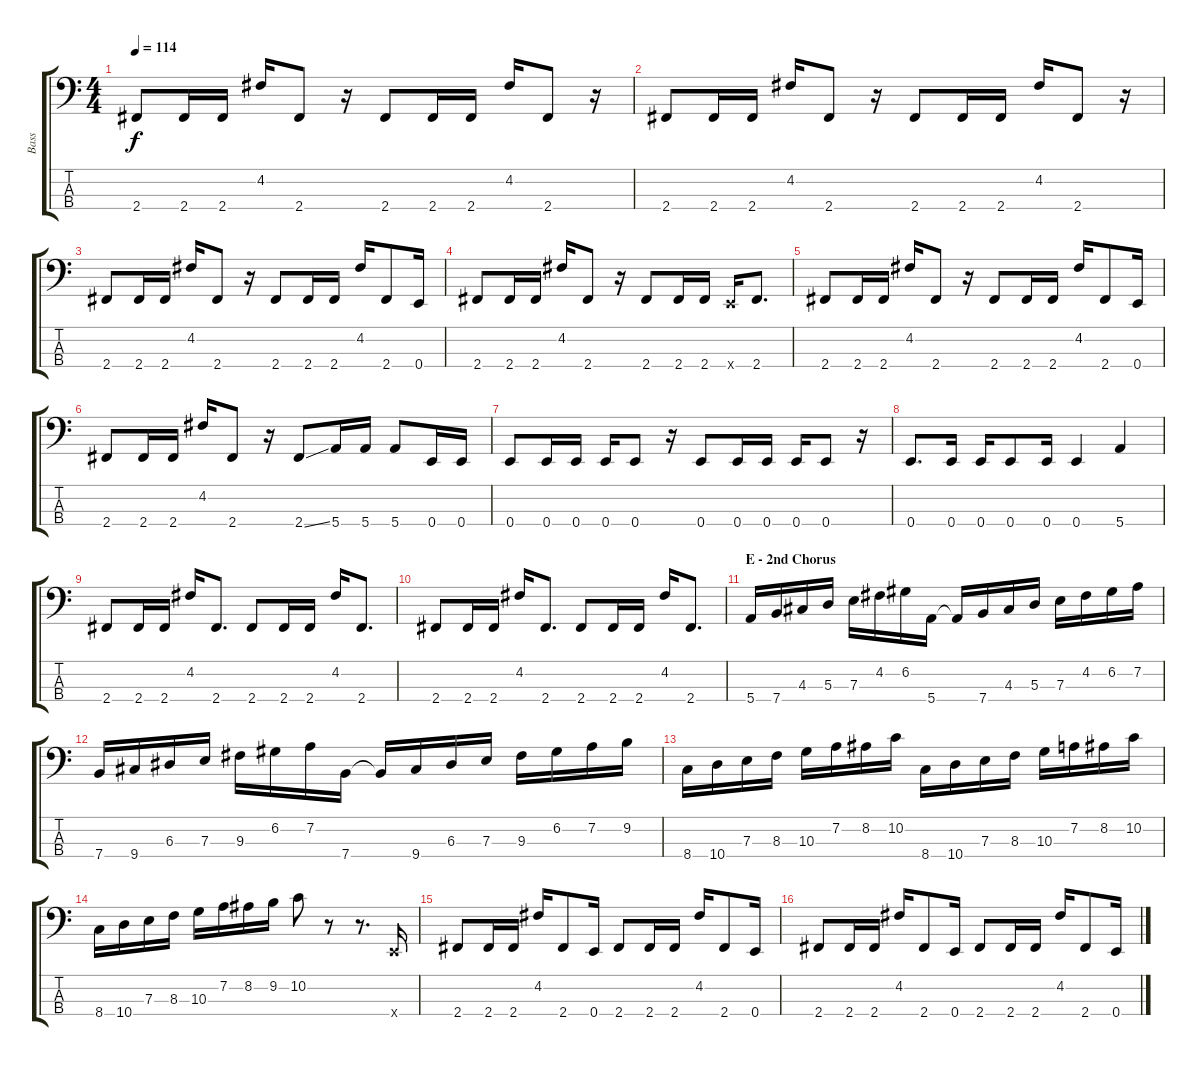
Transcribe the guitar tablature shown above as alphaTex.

\track ("Bass" "Bass") {instrument electricbasspick}
\staff {score tabs}
\tuning (G2 D2 A1 E1) {hide}
\ts (4 4)
\tempo 114
\clef f4
\ks c
2.4.8{dy f} 2.4.16 2.4.16 4.2.16 2.4.8 r.16 2.4.8 2.4.16 2.4.16 4.2.16 2.4.8 r.16 |
2.4.8 2.4.16 2.4.16 4.2.16 2.4.8 r.16 2.4.8 2.4.16 2.4.16 4.2.16 2.4.8 r.16 |
2.4.8 2.4.16 2.4.16 4.2.16 2.4.8 r.16 2.4.8 2.4.16 2.4.16 4.2.16 2.4.8 0.4.16 |
2.4.8 2.4.16 2.4.16 4.2.16 2.4.8 r.16 2.4.8 2.4.16 2.4.16 0.4{x}.16 2.4.8{d} |
2.4.8 2.4.16 2.4.16 4.2.16 2.4.8 r.16 2.4.8 2.4.16 2.4.16 4.2.16 2.4.8 0.4.16 |
2.4.8 2.4.16 2.4.16 4.2.16 2.4.8 r.16 2.4{ss}.8 5.4.16 5.4.16 5.4.8 0.4.16 0.4.16 |
0.4.8 0.4.16 0.4.16 0.4.16 0.4.8 r.16 0.4.8 0.4.16 0.4.16 0.4.16 0.4.8 r.16 |
0.4.8{d} 0.4.16 0.4.16 0.4.8 0.4.16 0.4.4 5.4.4 |
2.4.8 2.4.16 2.4.16 4.2.16 2.4.8{d} 2.4.8 2.4.16 2.4.16 4.2.16 2.4.8{d} |
2.4.8 2.4.16 2.4.16 4.2.16 2.4.8{d} 2.4.8 2.4.16 2.4.16 4.2.16 2.4.8{d} |
\section ("" "E - 2nd Chorus")
5.4.16 7.4.16 4.3.16 5.3.16 7.3.16 4.2.16 6.2.16 5.4.16 5.4{t}.16 7.4.16 4.3.16 5.3.16 7.3.16 4.2.16 6.2.16 7.2.16 |
7.4.16 9.4.16 6.3.16 7.3.16 9.3.16 6.2.16 7.2.16 7.4.16 7.4{t}.16 9.4.16 6.3.16 7.3.16 9.3.16 6.2.16 7.2.16 9.2.16 |
8.4.16 10.4.16 7.3.16 8.3.16 10.3.16 7.2.16 8.2.16 10.2.16 8.4.16 10.4.16 7.3.16 8.3.16 10.3.16 7.2.16 8.2.16 10.2.16 |
8.4.16 10.4.16 7.3.16 8.3.16 10.3.16 7.2.16 8.2.16 9.2.16 10.2.8 r.8 r.8{d} 0.4{x}.16 |
2.4.8 2.4.16 2.4.16 4.2.16 2.4.8 0.4.16 2.4.8 2.4.16 2.4.16 4.2.16 2.4.8 0.4.16 |
2.4.8 2.4.16 2.4.16 4.2.16 2.4.8 0.4.16 2.4.8 2.4.16 2.4.16 4.2.16 2.4.8 0.4.16
